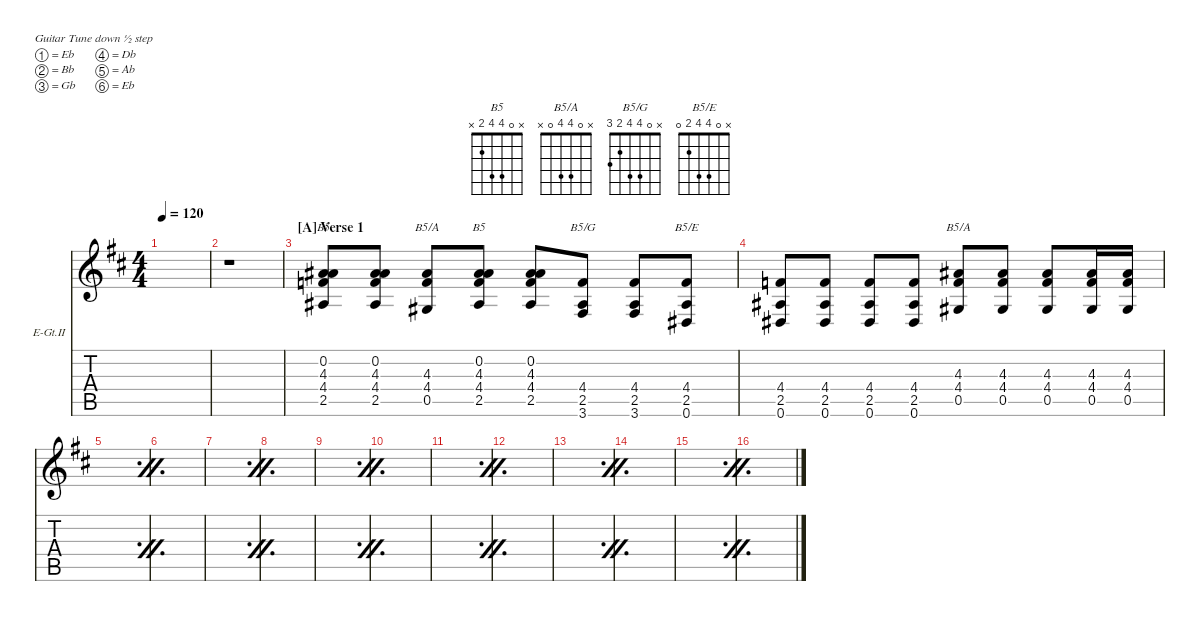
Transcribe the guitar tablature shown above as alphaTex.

\hideDynamics
\bracketExtendMode nobrackets
\firstSystemTrackNameOrientation horizontal
\otherSystemsTrackNameOrientation horizontal
\track ("E.Guitar II" "E-Gt.II") {instrument distortionguitar}
\staff {score tabs}
\tuning (Eb4 Bb3 Gb3 Db3 Ab2 Eb2)
\chord ("B5" x 0 4 4 2 x)
\chord ("B5/A" x 0 4 4 0 x)
\chord ("B5/G" x 0 4 4 2 3)
\chord ("B5/E" x 0 4 4 2 0)
\ts (4 4)
\ac
\tempo 120
\clef g2
\ks bminor
|
r.1 |
\section ("A" "Verse 1")
(4.4 2.5 4.3 0.2).8{ch "B5"} (4.4 2.5 0.2 4.3).8 (4.4 0.5 4.3).8{ch "B5/A"} (4.4 2.5 4.3 0.2).8{ch "B5"} (4.4 2.5 4.3 0.2).8 (2.5 3.6 4.4).8{ch "B5/G"} (2.5 3.6 4.4).8 (2.5 0.6 4.4).8{ch "B5/E"} |
(2.5 0.6 4.4).8 (2.5 0.6 4.4).8 (2.5 0.6 4.4).8 (2.5 0.6 4.4).8 (0.5 4.4 4.3).8{ch "B5/A"} (0.5 4.4 4.3).8 (0.5 4.4 4.3).8 (4.4 0.5 4.3).16 (4.4 0.5 4.3).16 |
\simile firstofdouble
|
\simile secondofdouble
|
\simile firstofdouble
|
\simile secondofdouble
|
\simile firstofdouble
|
\simile secondofdouble
|
\simile firstofdouble
|
\simile secondofdouble
|
\simile firstofdouble
|
\simile secondofdouble
|
\simile firstofdouble
|
\simile secondofdouble
